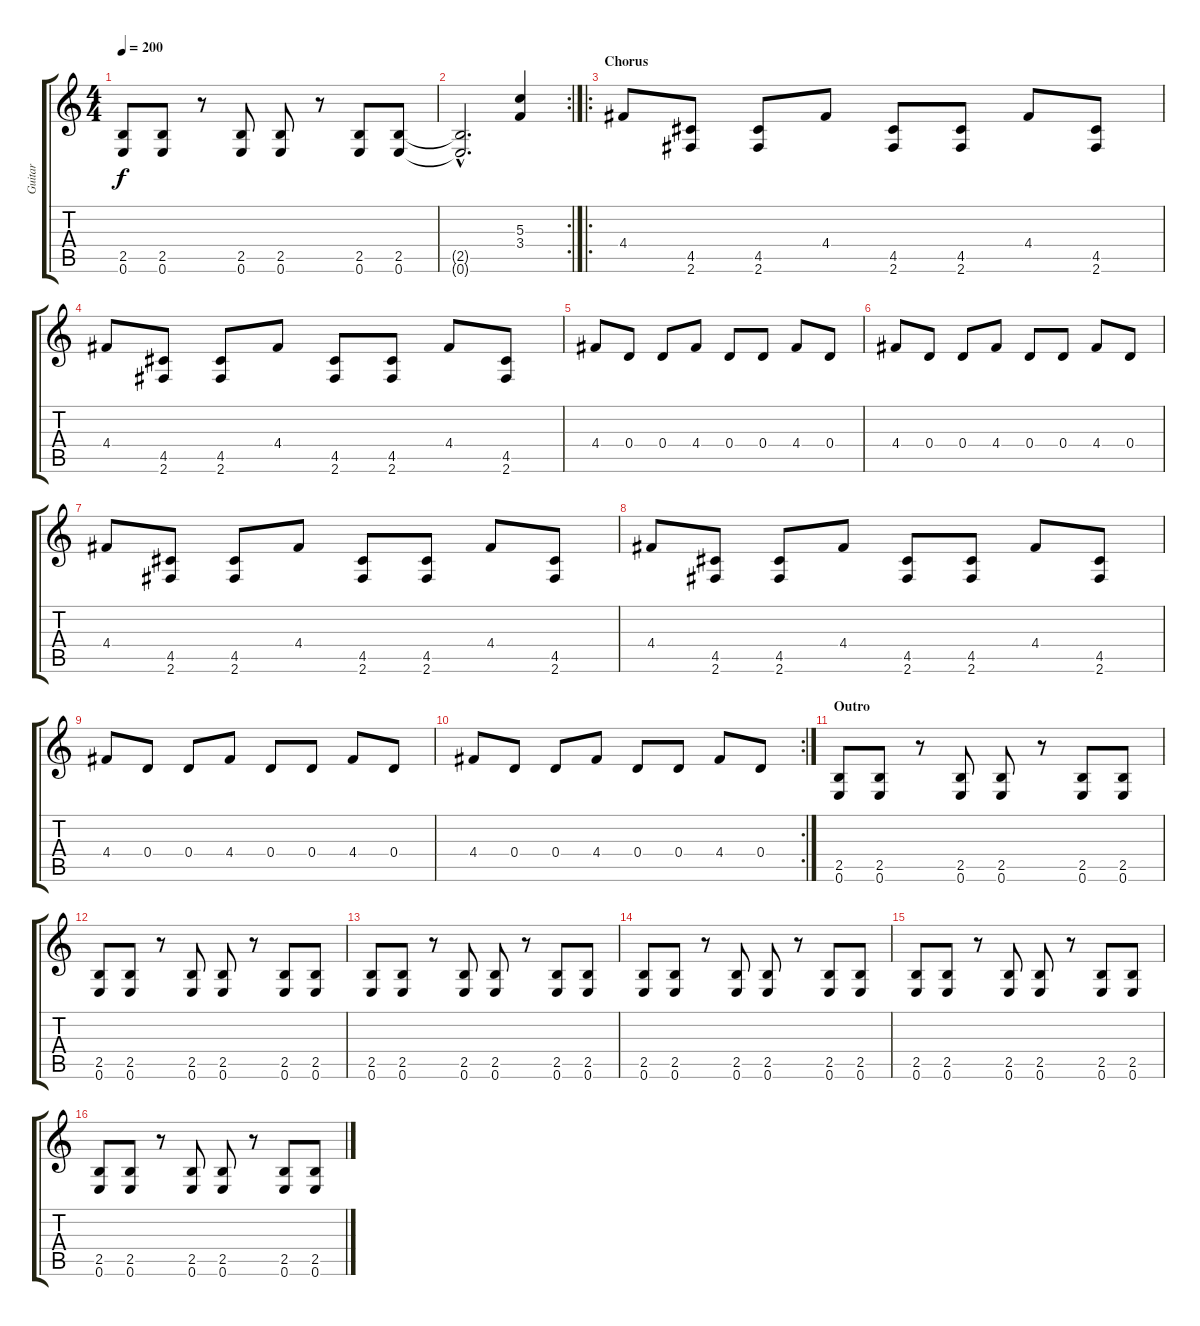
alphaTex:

\track ("Guitar" "Guitar") {instrument overdrivenguitar}
\staff {score tabs}
\tuning (E4 B3 G3 D3 A2 E2) {hide}
\ts (4 4)
\tempo 200
\clef g2
\ks c
(2.5 0.6).8{dy f} (2.5 0.6).8 r.8 (2.5 0.6).8 (2.5 0.6).8 r.8 (2.5 0.6).8 (2.5 0.6).8 |
\rc 2
(2.5{hac t} 0.6{hac t}).2{d} (5.3 3.4).4 |
\ro
\section ("" "Chorus")
4.4.8 (4.5 2.6).8 (4.5 2.6).8 4.4.8 (4.5 2.6).8 (4.5 2.6).8 4.4.8 (4.5 2.6).8 |
4.4.8 (4.5 2.6).8 (4.5 2.6).8 4.4.8 (4.5 2.6).8 (4.5 2.6).8 4.4.8 (4.5 2.6).8 |
4.4.8 0.4.8 0.4.8 4.4.8 0.4.8 0.4.8 4.4.8 0.4.8 |
4.4.8 0.4.8 0.4.8 4.4.8 0.4.8 0.4.8 4.4.8 0.4.8 |
4.4.8 (4.5 2.6).8 (4.5 2.6).8 4.4.8 (4.5 2.6).8 (4.5 2.6).8 4.4.8 (4.5 2.6).8 |
4.4.8 (4.5 2.6).8 (4.5 2.6).8 4.4.8 (4.5 2.6).8 (4.5 2.6).8 4.4.8 (4.5 2.6).8 |
4.4.8 0.4.8 0.4.8 4.4.8 0.4.8 0.4.8 4.4.8 0.4.8 |
\rc 2
4.4.8 0.4.8 0.4.8 4.4.8 0.4.8 0.4.8 4.4.8 0.4.8 |
\section ("" "Outro")
(2.5 0.6).8 (2.5 0.6).8 r.8 (2.5 0.6).8 (2.5 0.6).8 r.8 (2.5 0.6).8 (2.5 0.6).8 |
(2.5 0.6).8 (2.5 0.6).8 r.8 (2.5 0.6).8 (2.5 0.6).8 r.8 (2.5 0.6).8 (2.5 0.6).8 |
(2.5 0.6).8 (2.5 0.6).8 r.8 (2.5 0.6).8 (2.5 0.6).8 r.8 (2.5 0.6).8 (2.5 0.6).8 |
(2.5 0.6).8 (2.5 0.6).8 r.8 (2.5 0.6).8 (2.5 0.6).8 r.8 (2.5 0.6).8 (2.5 0.6).8 |
(2.5 0.6).8 (2.5 0.6).8 r.8 (2.5 0.6).8 (2.5 0.6).8 r.8 (2.5 0.6).8 (2.5 0.6).8 |
(2.5 0.6).8 (2.5 0.6).8 r.8 (2.5 0.6).8 (2.5 0.6).8 r.8 (2.5 0.6).8 (2.5 0.6).8
